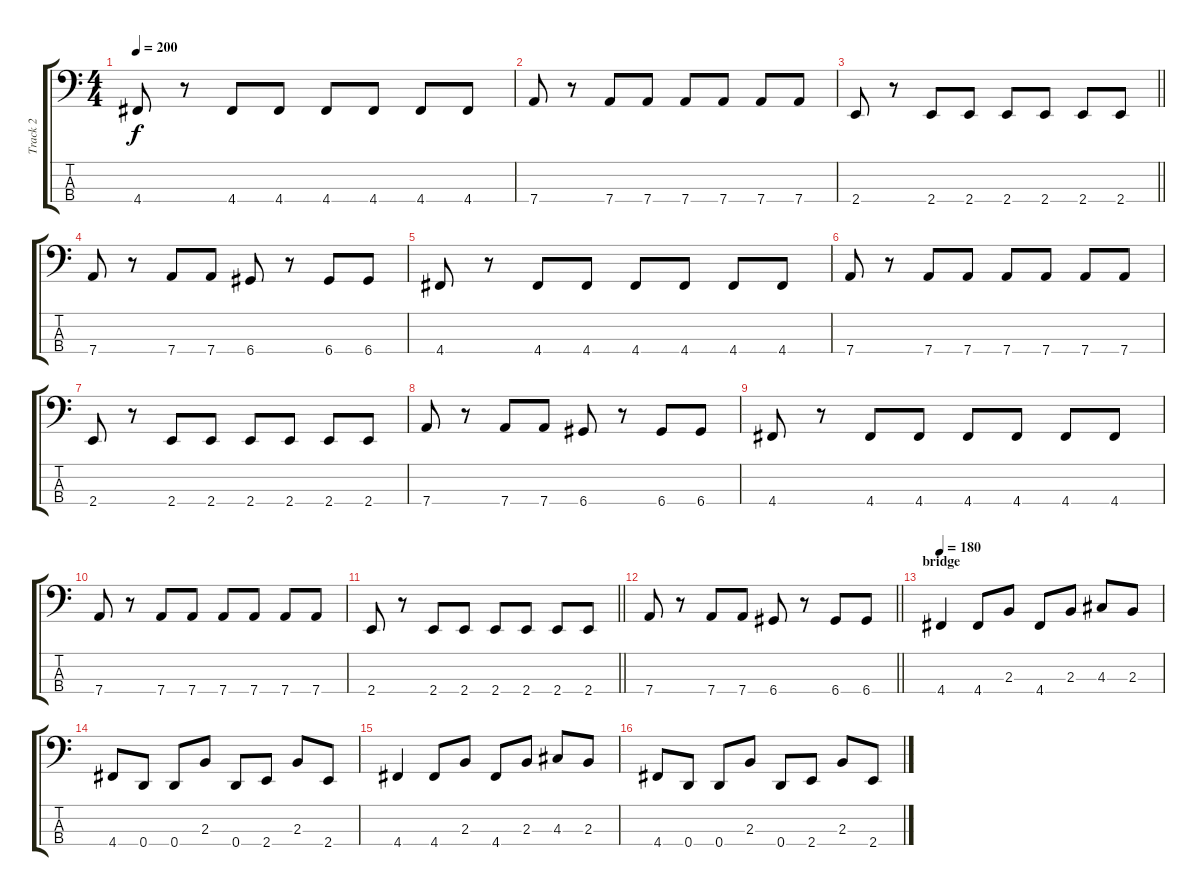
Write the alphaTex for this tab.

\track ("Track 2" "Track 2") {instrument electricbassfinger}
\staff {score tabs}
\tuning (G2 D2 A1 D1) {hide}
\ts (4 4)
\tempo 200
\clef f4
\ks c
4.4.8{dy f} r.8 4.4.8 4.4.8 4.4.8 4.4.8 4.4.8 4.4.8 |
7.4.8 r.8 7.4.8 7.4.8 7.4.8 7.4.8 7.4.8 7.4.8 |
\barLineRight lightlight
2.4.8 r.8 2.4.8 2.4.8 2.4.8 2.4.8 2.4.8 2.4.8 |
7.4.8 r.8 7.4.8 7.4.8 6.4.8 r.8 6.4.8 6.4.8 |
4.4.8 r.8 4.4.8 4.4.8 4.4.8 4.4.8 4.4.8 4.4.8 |
7.4.8 r.8 7.4.8 7.4.8 7.4.8 7.4.8 7.4.8 7.4.8 |
2.4.8 r.8 2.4.8 2.4.8 2.4.8 2.4.8 2.4.8 2.4.8 |
7.4.8 r.8 7.4.8 7.4.8 6.4.8 r.8 6.4.8 6.4.8 |
4.4.8 r.8 4.4.8 4.4.8 4.4.8 4.4.8 4.4.8 4.4.8 |
7.4.8 r.8 7.4.8 7.4.8 7.4.8 7.4.8 7.4.8 7.4.8 |
\barLineRight lightlight
2.4.8 r.8 2.4.8 2.4.8 2.4.8 2.4.8 2.4.8 2.4.8 |
\barLineRight lightlight
7.4.8 r.8 7.4.8 7.4.8 6.4.8 r.8 6.4.8 6.4.8 |
\section ("" "bridge")
\tempo 180
4.4.4 4.4.8 2.3.8 4.4.8 2.3.8 4.3.8 2.3.8 |
4.4.8 0.4.8 0.4.8 2.3.8 0.4.8 2.4.8 2.3.8 2.4.8 |
4.4.4 4.4.8 2.3.8 4.4.8 2.3.8 4.3.8 2.3.8 |
4.4.8 0.4.8 0.4.8 2.3.8 0.4.8 2.4.8 2.3.8 2.4.8
